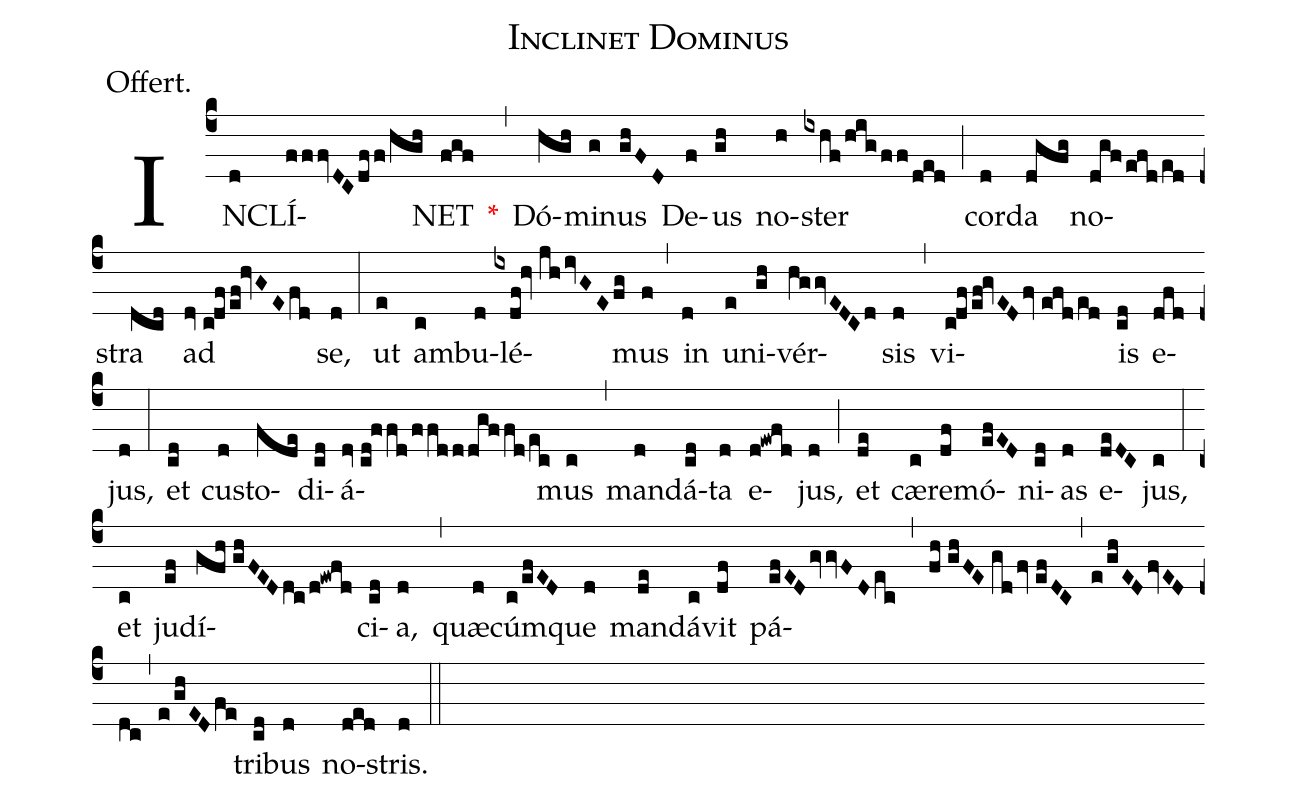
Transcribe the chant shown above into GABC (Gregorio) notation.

name:Inclinet Dominus;
annotation:Offert.;
mode:I.;
office-part:Offertory;
%%
(c4) IN(d)CLÍ(fffvDCdff/hgh)NET(fgf) <v>\red{*}</v>(,) Dó(hgh)mi(g)nus(ghFD) De(f)us(gh) no(h)ster(ixhf/hig/ff/ded) (;) cor(d)da(dgfg) no(dgf/efd/ed)stra(dcd) ad(dv//c!df/ef!hvGEfd) se,(d) (:) ut(e) am(c)bu(d)lé(ixdf!hv//jhivGEfg)mus(f) (,) in(d) u(e)ni(gh)vér(hggvEDCd)sis(d) (,) vi(c!df/ef!gvEDfv//efd/ed)is(cd) e(dfd)jus,(d) (:) et(cd) cu(d)sto(fde)di(cd)á(dv//cd!ffd/ffdddgffd/ec)mus(c) (,) man(d)dá(cd)ta(d) e(d!ewfd)jus,(d) (;) et(de) cæ(c)re(df)mó(efED)ni(cd)as(d) e(deDC)jus,(c) (:) et(c) ju(ef)dí(gfh//ghFEDdc/d!ewfd)ci(cd)a,(d) (,) quæ(d)cúm(c/efED)que(d) man(de)dá(c)vit(df) pá(efEDgvvFDec,fh//ghFE//gdfv//efDC,e/ghEDfvEDdc,e/ghEDfe)tri(cd)bus(d) no(ded)stris.(d) (::)
